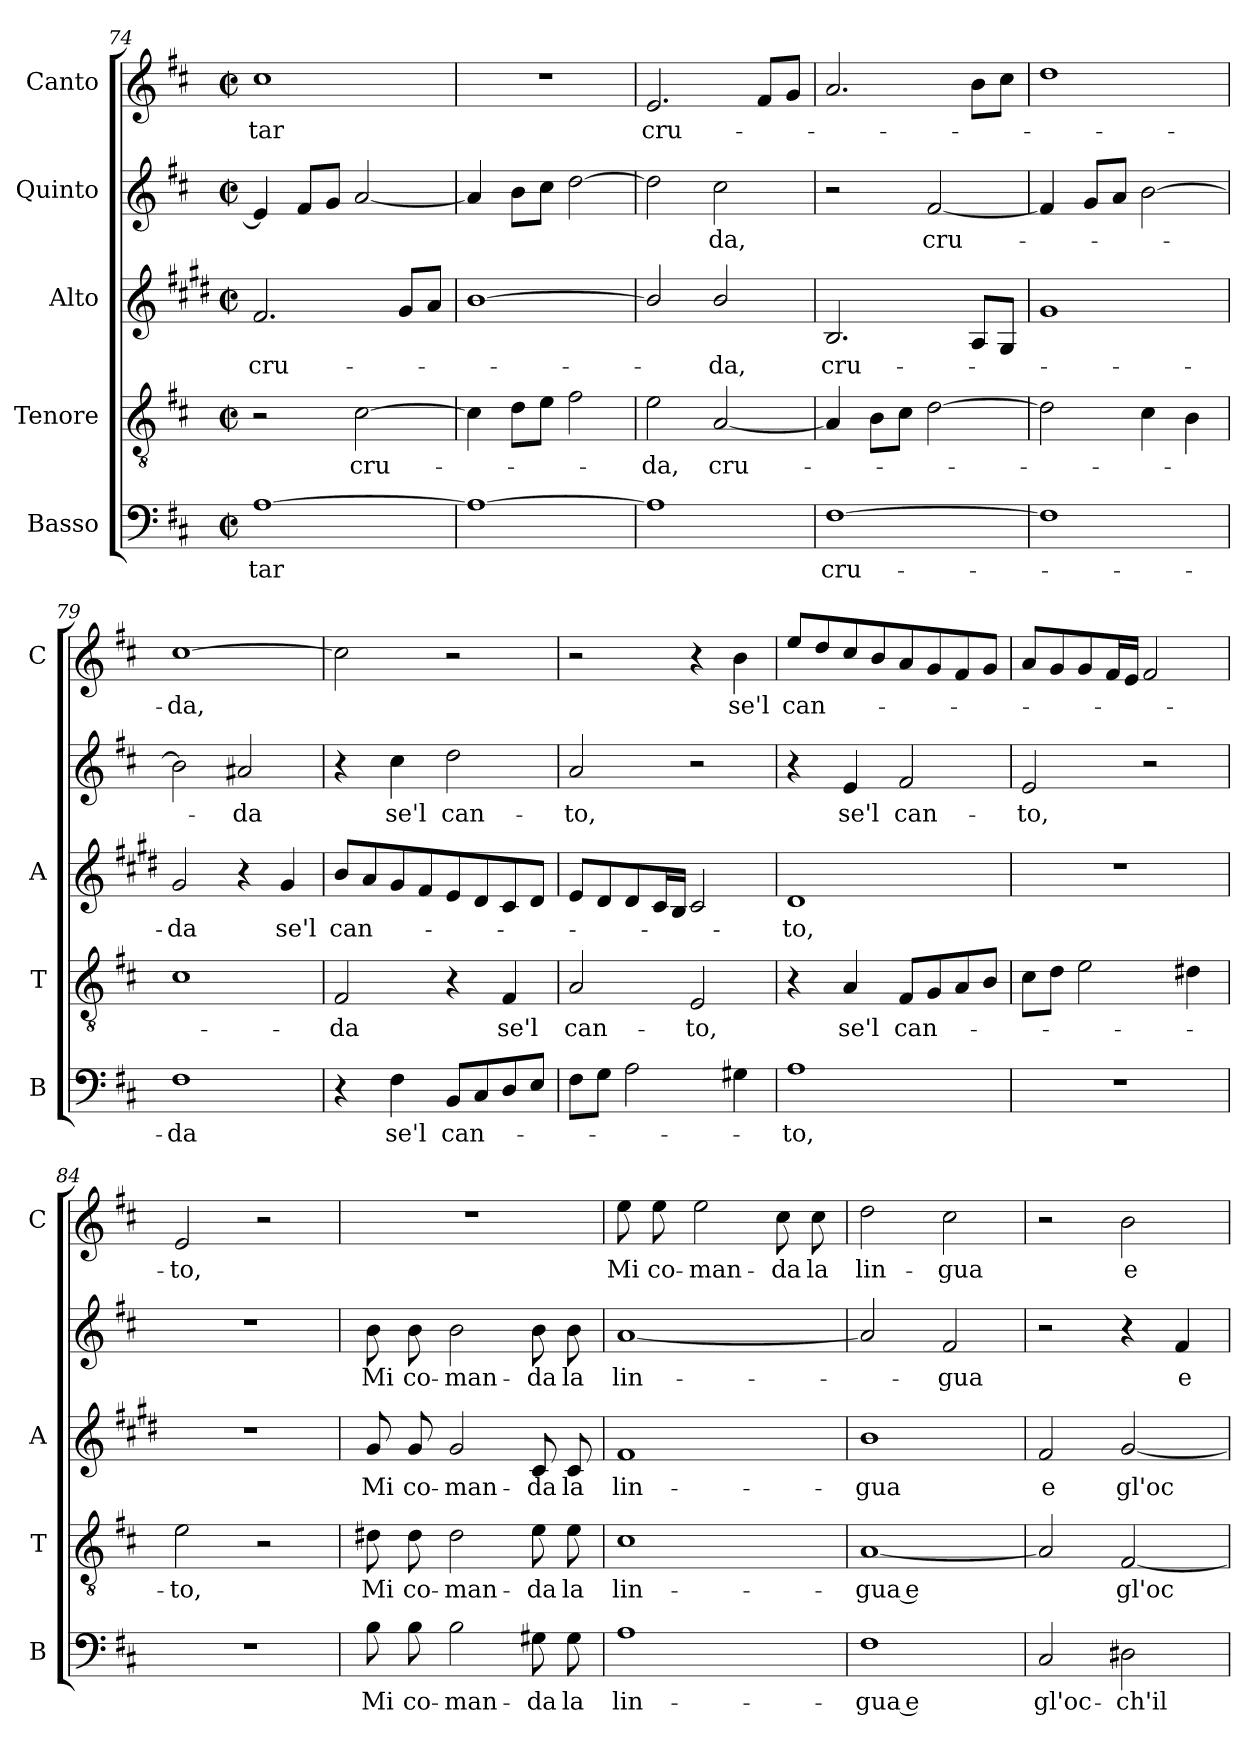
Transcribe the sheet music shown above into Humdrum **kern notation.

**kern	**text	**kern	**text	**kern	**text	**kern	**text	**kern	**text
*part5	*part5	*part4	*part4	*part3	*part3	*part2	*part2	*part1	*part1
*staff5	*staff5	*staff4	*staff4	*staff3	*staff3	*staff2	*staff2	*staff1	*staff1
*I"Basso	*	*I"Tenore	*	*I"Alto	*	*I"Quinto	*	*I"Canto	*
*I'B	*	*I'T	*	*I'A	*	*	*	*I'C	*
*clefF4	*	*clefGv2	*	*clefG2	*	*clefG2	*	*clefG2	*
*	*	*	*	*ITrd1c2	*	*	*	*	*
*k[f#c#]	*	*k[f#c#]	*	*k[f#c#]	*	*k[f#c#]	*	*k[f#c#]	*
*D:	*	*D:	*	*D:	*	*D:	*	*D:	*
*M2/2	*	*M2/2	*	*M2/2	*	*M2/2	*	*M2/2	*
*met(c|)	*	*met(c|)	*	*met(c|)	*	*met(c|)	*	*met(c|)	*
=74	=74	=74	=74	=74	=74	=74	=74	=74	=74
!	!LO:LY:b	!	!	!	!LO:LY:b	!	!	!	!LO:LY:b
[1A	-tar	2r	.	2.e/	cru-	4e/]	.	1cc#	-tar
.	.	.	.	.	.	8f#/L	.	.	.
.	.	.	.	.	.	8g/J	.	.	.
!	!	!	!LO:LY:b	!	!	!	!	!	!
.	.	[2c#\	cru-	.	.	[2a/	.	.	.
.	.	.	.	8f#/L	.	.	.	.	.
.	.	.	.	8g/J	.	.	.	.	.
!!LO:LB:g=z
=75	=75	=75	=75	=75	=75	=75	=75	=75	=75
1A_	.	4c#\]	.	[1a	.	4a/]	.	1r	.
.	.	8d\L	.	.	.	8b\L	.	.	.
.	.	8e\J	.	.	.	8cc#\J	.	.	.
.	.	2f#\	.	.	.	[2dd\	.	.	.
=76	=76	=76	=76	=76	=76	=76	=76	=76	=76
!	!	!	!LO:LY:b	!	!	!	!	!	!LO:LY:b
1A]	.	2e\	-da,	2a/]	.	2dd\]	.	2.e/	cru-
!	!	!	!LO:LY:b	!	!LO:LY:b	!	!LO:LY:b	!	!
.	.	[2A/	cru-	2a/	-da,	2cc#\	-da,	.	.
.	.	.	.	.	.	.	.	8f#/L	.
.	.	.	.	.	.	.	.	8g/J	.
=77	=77	=77	=77	=77	=77	=77	=77	=77	=77
!	!LO:LY:b	!	!	!	!LO:LY:b	!	!	!	!
[1F#	cru-	4A/]	.	2.A/	cru-	2r	.	2.a/	.
.	.	8B\L	.	.	.	.	.	.	.
.	.	8c#\J	.	.	.	.	.	.	.
!	!	!	!	!	!	!	!LO:LY:b	!	!
.	.	[2d\	.	.	.	[2f#/	cru-	.	.
.	.	.	.	8G/L	.	.	.	8b\L	.
.	.	.	.	8F#/J	.	.	.	8cc#\J	.
=78	=78	=78	=78	=78	=78	=78	=78	=78	=78
1F#]	.	2d\]	.	1f#	.	4f#/]	.	1dd	.
.	.	.	.	.	.	8g/L	.	.	.
.	.	.	.	.	.	8a/J	.	.	.
.	.	4c#\	.	.	.	[2b\	.	.	.
.	.	4B\	.	.	.	.	.	.	.
=79	=79	=79	=79	=79	=79	=79	=79	=79	=79
!	!LO:LY:b	!	!	!	!LO:LY:b	!	!	!	!LO:LY:b
1F#	-da	1c#	.	2f#/	-da	2b\]	.	[1cc#	-da,
!	!	!	!	!	!	!	!LO:LY:b	!	!
.	.	.	.	4r	.	2a#X/	-da	.	.
!	!	!	!	!	!LO:LY:b	!	!	!	!
.	.	.	.	4f#/	se'l	.	.	.	.
=80	=80	=80	=80	=80	=80	=80	=80	=80	=80
!	!	!	!LO:LY:b	!	!LO:LY:b	!	!	!	!
4r	.	2F#/	-da	8a/L	can-	4r	.	2cc#\]	.
.	.	.	.	8g/	.	.	.	.	.
!	!LO:LY:b	!	!	!	!	!	!LO:LY:b	!	!
4F#\	se'l	.	.	8f#/	.	4cc#\	se'l	.	.
.	.	.	.	8e/	.	.	.	.	.
!	!LO:LY:b	!	!	!	!	!	!LO:LY:b	!	!
8BB/L	can-	4r	.	8d/	.	2dd\	can-	2r	.
8C#/	.	.	.	8c#/	.	.	.	.	.
!	!	!	!LO:LY:b	!	!	!	!	!	!
8D/	.	4F#/	se'l	8B/	.	.	.	.	.
8E/J	.	.	.	8c#/J	.	.	.	.	.
=81	=81	=81	=81	=81	=81	=81	=81	=81	=81
!	!	!	!LO:LY:b	!	!	!	!LO:LY:b	!	!
8F#\L	.	2A/	can-	8d/L	.	2a/	-to,	2r	.
8G\J	.	.	.	8c#/	.	.	.	.	.
2A\	.	.	.	8c#/	.	.	.	.	.
.	.	.	.	16B/L	.	.	.	.	.
.	.	.	.	16A/JJ	.	.	.	.	.
!	!	!	!LO:LY:b	!	!	!	!	!	!
.	.	2E/	-to,	2B/	.	2r	.	4r	.
!	!	!	!	!	!	!	!	!	!LO:LY:b
4G#X\	.	.	.	.	.	.	.	4b\	se'l
!!LO:PB:g=z
=82	=82	=82	=82	=82	=82	=82	=82	=82	=82
!	!LO:LY:b	!	!	!	!LO:LY:b	!	!	!	!LO:LY:b
1A	-to,	4r	.	1c#	-to,	4r	.	8ee/L	can-
.	.	.	.	.	.	.	.	8dd/	.
!	!	!	!LO:LY:b	!	!	!	!LO:LY:b	!	!
.	.	4A/	se'l	.	.	4e/	se'l	8cc#/	.
.	.	.	.	.	.	.	.	8b/	.
!	!	!	!LO:LY:b	!	!	!	!LO:LY:b	!	!
.	.	8F#/L	can-	.	.	2f#/	can-	8a/	.
.	.	8G/	.	.	.	.	.	8g/	.
.	.	8A/	.	.	.	.	.	8f#/	.
.	.	8B/J	.	.	.	.	.	8g/J	.
=83	=83	=83	=83	=83	=83	=83	=83	=83	=83
!	!	!	!	!	!	!	!LO:LY:b	!	!
1r	.	8c#\L	.	1r	.	2e/	-to,	8a/L	.
.	.	8d\J	.	.	.	.	.	8g/	.
.	.	2e\	.	.	.	.	.	8g/	.
.	.	.	.	.	.	.	.	16f#/L	.
.	.	.	.	.	.	.	.	16e/JJ	.
.	.	.	.	.	.	2r	.	2f#/	.
.	.	4d#X\	.	.	.	.	.	.	.
=84	=84	=84	=84	=84	=84	=84	=84	=84	=84
!	!	!	!LO:LY:b	!	!	!	!	!	!LO:LY:b
1r	.	2e\	-to,	1r	.	1r	.	2e/	-to,
.	.	2r	.	.	.	.	.	2r	.
=85	=85	=85	=85	=85	=85	=85	=85	=85	=85
!	!LO:LY:b	!	!LO:LY:b	!	!LO:LY:b	!	!LO:LY:b	!	!
8B\	Mi	8d#X\	Mi	8f#/	Mi	8b\	Mi	1r	.
!	!LO:LY:b	!	!LO:LY:b	!	!LO:LY:b	!	!LO:LY:b	!	!
8B\	co-	8d#\	-co-	8f#/	co-	8b\	co-	.	.
!	!LO:LY:b	!	!LO:LY:b	!	!LO:LY:b	!	!LO:LY:b	!	!
2B\	-man-	2d#\	-man-	2f#/	-man-	2b\	-man-	.	.
!	!LO:LY:b	!	!LO:LY:b	!	!LO:LY:b	!	!LO:LY:b	!	!
8G#X\	-da	8e\	da	8B/	-da	8b\	-da	.	.
!	!LO:LY:b	!	!LO:LY:b	!	!LO:LY:b	!	!LO:LY:b	!	!
8G#\	la	8e\	la	8B/	la	8b\	la	.	.
=86	=86	=86	=86	=86	=86	=86	=86	=86	=86
!	!LO:LY:b	!	!LO:LY:b	!	!LO:LY:b	!	!LO:LY:b	!	!LO:LY:b
1A	lin-	1c#	-lin-	1e	lin-	[1a	lin-	8ee\	Mi
!	!	!	!	!	!	!	!	!	!LO:LY:b
.	.	.	.	.	.	.	.	8ee\	co-
!	!	!	!	!	!	!	!	!	!LO:LY:b
.	.	.	.	.	.	.	.	2ee\	-man-
!	!	!	!	!	!	!	!	!	!LO:LY:b
.	.	.	.	.	.	.	.	8cc#\	-da
!	!	!	!	!	!	!	!	!	!LO:LY:b
.	.	.	.	.	.	.	.	8cc#\	la
=87	=87	=87	=87	=87	=87	=87	=87	=87	=87
!	!LO:LY:b	!	!LO:LY:b	!	!LO:LY:b	!	!	!	!LO:LY:b
1F#	-gua e	[1A	-gua e	1a	-gua	2a/]	.	2dd\	lin-
!	!	!	!	!	!	!	!LO:LY:b	!	!LO:LY:b
.	.	.	.	.	.	2f#/	-gua	2cc#\	-gua
=88	=88	=88	=88	=88	=88	=88	=88	=88	=88
!	!LO:LY:b	!	!	!	!LO:LY:b	!	!	!	!
2C#/	gl'oc-	2A/]	.	2e/	e	2r	.	2r	.
!	!LO:LY:b	!	!LO:LY:b	!	!LO:LY:b	!	!	!	!LO:LY:b
2D#X\	-ch'il	[2F#/	gl'oc-	[2f#/	gl'oc-	4r	.	2b\	e
!	!	!	!	!	!	!	!LO:LY:b	!	!
.	.	.	.	.	.	4f#/	e	.	.
=	=	=	=	=	=	=	=	=	=
*-	*-	*-	*-	*-	*-	*-	*-	*-	*-
